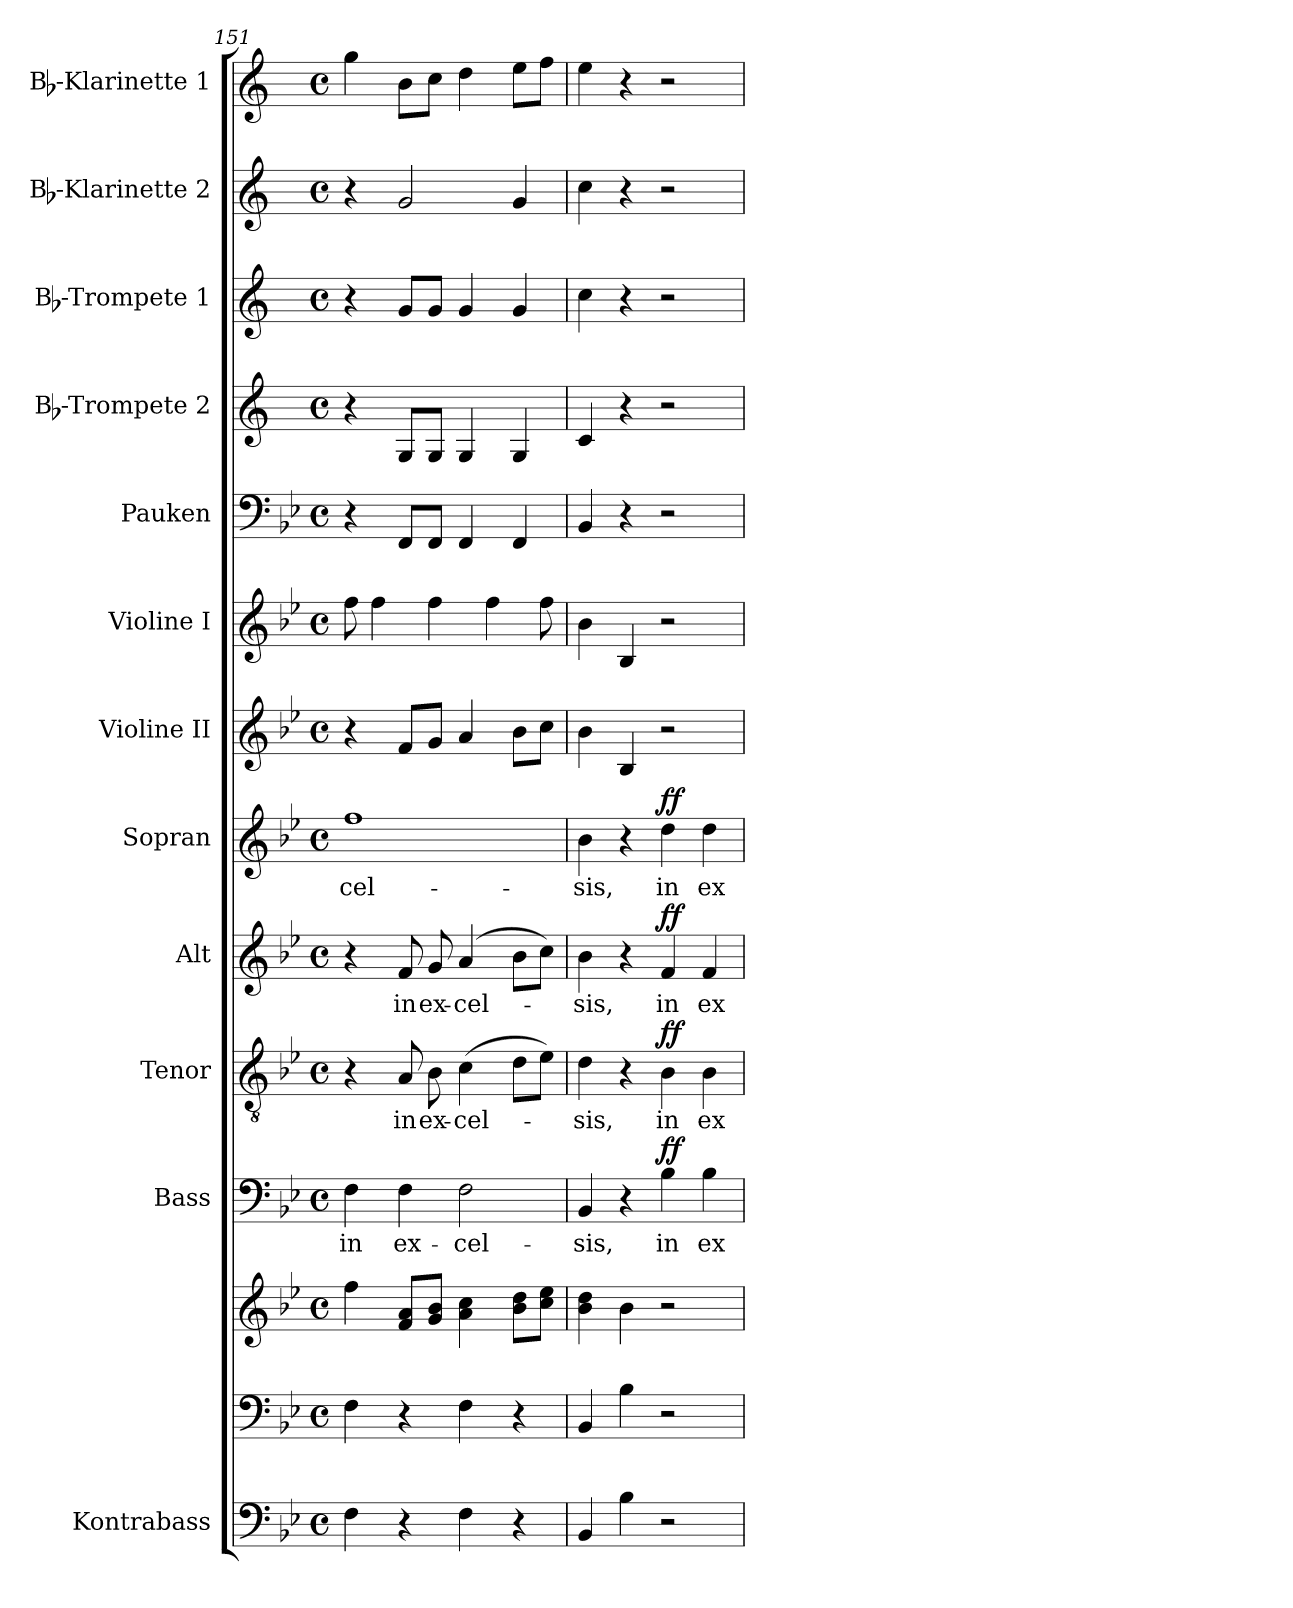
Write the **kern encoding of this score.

**kern	**kern	**kern	**kern	**text	**dynam	**kern	**text	**dynam	**kern	**text	**dynam	**kern	**text	**dynam	**kern	**kern	**kern	**kern	**kern	**kern	**kern
*part13	*part12	*part12	*part11	*part11	*part11	*part10	*part10	*part10	*part9	*part9	*part9	*part8	*part8	*part8	*part7	*part6	*part5	*part4	*part3	*part2	*part1
*staff14	*staff13	*staff12	*staff11	*staff11	*staff11	*staff10	*staff10	*staff10	*staff9	*staff9	*staff9	*staff8	*staff8	*staff8	*staff7	*staff6	*staff5	*staff4	*staff3	*staff2	*staff1
*I"Kontrabass	*	*	*I"Bass	*	*	*I"Tenor	*	*	*I"Alt	*	*	*I"Sopran	*	*	*I"Violine II	*I"Violine I	*I"Pauken	*I"Bb-Trompete 2	*I"Bb-Trompete 1	*I"Bb-Klarinette 2	*I"Bb-Klarinette 1
*I'Kb.	*	*	*I'B.	*	*	*I'T.	*	*	*I'A.	*	*	*I'S.	*	*	*I'Vl. II	*I'Vl. I	*I'Pk.	*I'Bb Trp. 2	*I'Bb Trp. 1	*I'Bb Kl. 2	*I'Bb Kl. 1
*clefF4	*clefF4	*clefG2	*clefF4	*	*	*clefGv2	*	*	*clefG2	*	*	*clefG2	*	*	*clefG2	*clefG2	*clefF4	*clefG2	*clefG2	*clefG2	*clefG2
*ITrd7c12	*	*	*	*	*	*	*	*	*	*	*	*	*	*	*	*	*	*ITrd1c2	*ITrd1c2	*ITrd1c2	*ITrd1c2
*k[b-e-]	*k[b-e-]	*k[b-e-]	*k[b-e-]	*	*	*k[b-e-]	*	*	*k[b-e-]	*	*	*k[b-e-]	*	*	*k[b-e-]	*k[b-e-]	*k[b-e-]	*k[b-e-]	*k[b-e-]	*k[b-e-]	*k[b-e-]
*B-:	*B-:	*B-:	*B-:	*	*	*B-:	*	*	*B-:	*	*	*B-:	*	*	*B-:	*B-:	*B-:	*B-:	*B-:	*B-:	*B-:
*M4/4	*M4/4	*M4/4	*M4/4	*	*	*M4/4	*	*	*M4/4	*	*	*M4/4	*	*	*M4/4	*M4/4	*M4/4	*M4/4	*M4/4	*M4/4	*M4/4
*met(c)	*met(c)	*met(c)	*met(c)	*	*	*met(c)	*	*	*met(c)	*	*	*met(c)	*	*	*met(c)	*met(c)	*met(c)	*met(c)	*met(c)	*met(c)	*met(c)
=151	=151	=151	=151	=151	=151	=151	=151	=151	=151	=151	=151	=151	=151	=151	=151	=151	=151	=151	=151	=151	=151
!	!	!	!	!LO:LY:b	!	!	!	!	!	!	!	!	!LO:LY:b	!	!	!	!	!	!	!	!
4FF\	4F\	4ff\	4F\	in	.	4r	.	.	4r	.	.	1ff	-cel-	.	4r	8ff\	4r	4r	4r	4r	4ff\
.	.	.	.	.	.	.	.	.	.	.	.	.	.	.	.	4ff\	.	.	.	.	.
!	!	!	!	!LO:LY:b	!	!	!LO:LY:b	!	!	!LO:LY:b	!	!	!	!	!	!	!	!	!	!	!
4r	4r	8f/ 8a/L	4F\	ex-	.	8A/	in	.	8f/	in	.	.	.	.	8f/L	.	8FF/L	8F/L	8f/L	2f/	8a\L
!	!	!	!	!	!	!	!LO:LY:b	!	!	!LO:LY:b	!	!	!	!	!	!	!	!	!	!	!
.	.	8g/ 8b-/J	.	.	.	8B-\	ex-	.	8g/	ex-	.	.	.	.	8g/J	4ff\	8FF/J	8F/J	8f/J	.	8b-\J
!	!	!	!	!LO:LY:b	!	!	!LO:LY:b	!	!	!LO:LY:b	!	!	!	!	!	!	!	!	!	!	!
4FF\	4F\	4a\ 4cc\	2F\	-cel-	.	(>4c\	-cel-	.	(4a/	-cel-	.	.	.	.	4a/	.	4FF/	4F/	4f/	.	4cc\
.	.	.	.	.	.	.	.	.	.	.	.	.	.	.	.	4ff\	.	.	.	.	.
4r	4r	8b-\ 8dd\L	.	.	.	8d\L	.	.	8b-\L	.	.	.	.	.	8b-\L	.	4FF/	4F/	4f/	4f/	8dd\L
.	.	8cc\ 8ee-\J	.	.	.	8e-\J)	.	.	8cc\J)	.	.	.	.	.	8cc\J	8ff\	.	.	.	.	8ee-\J
=152	=152	=152	=152	=152	=152	=152	=152	=152	=152	=152	=152	=152	=152	=152	=152	=152	=152	=152	=152	=152	=152
!	!	!	!	!LO:LY:b	!	!	!LO:LY:b	!	!	!LO:LY:b	!	!	!LO:LY:b	!	!	!	!	!	!	!	!
4BBB-/	4BB-/	4b-\ 4dd\	4BB-/	-sis,	.	4d\	-sis,	.	4b-\	-sis,	.	4b-\	-sis,	.	4b-\	4b-\	4BB-/	4B-/	4b-\	4b-\	4dd\
4BB-\	4B-\	4b-\	4r	.	.	4r	.	.	4r	.	.	4r	.	.	4B-/	4B-/	4r	4r	4r	4r	4r
!	!	!	!	!LO:LY:b	!LO:DY:a	!	!LO:LY:b	!LO:DY:a	!	!LO:LY:b	!LO:DY:a	!	!LO:LY:b	!LO:DY:a	!	!	!	!	!	!	!
2r	2r	2r	4B-\	in	ff	4B-\	in	ff	4f/	in	ff	4dd\	in	ff	2r	2r	2r	2r	2r	2r	2r
!	!	!	!	!LO:LY:b	!	!	!LO:LY:b	!	!	!LO:LY:b	!	!	!LO:LY:b	!	!	!	!	!	!	!	!
.	.	.	4B-\	ex-	.	4B-\	ex-	.	4f/	ex-	.	4dd\	ex-	.	.	.	.	.	.	.	.
=	=	=	=	=	=	=	=	=	=	=	=	=	=	=	=	=	=	=	=	=	=
*-	*-	*-	*-	*-	*-	*-	*-	*-	*-	*-	*-	*-	*-	*-	*-	*-	*-	*-	*-	*-	*-
